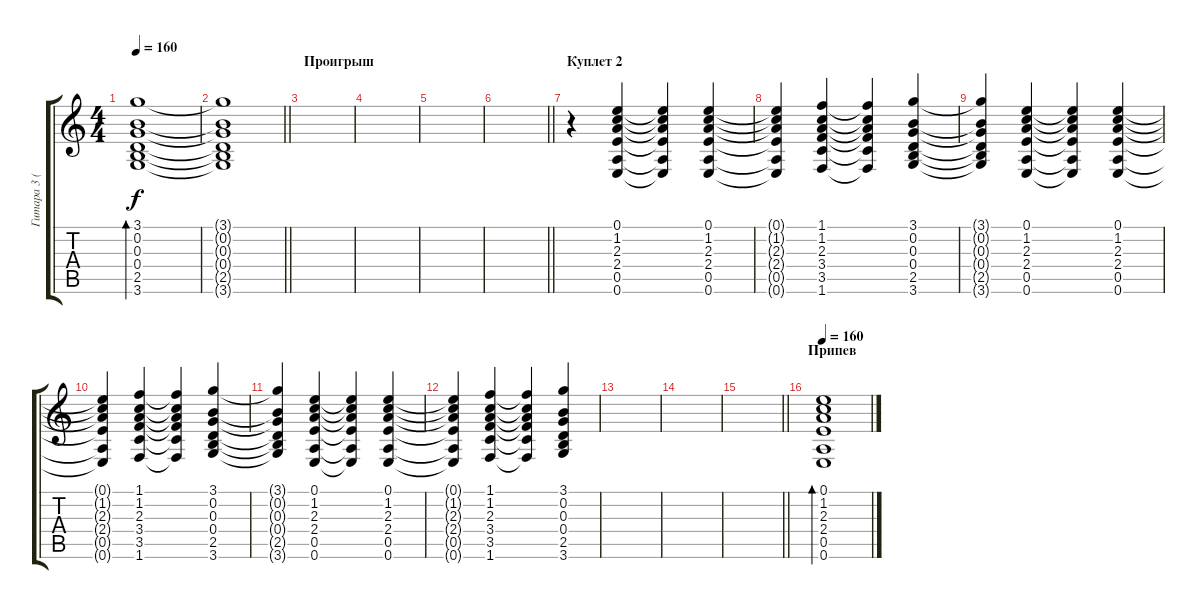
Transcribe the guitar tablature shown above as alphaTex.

\track ("Гитара 3 (акустика)" "Гитара 3 (") {instrument acousticguitarsteel}
\staff {score tabs}
\tuning (E4 B3 G3 D3 A2 E2) {hide}
\ts (4 4)
\tempo 160
\clef g2
\ks c
(3.1 0.2 0.3 0.4 2.5 3.6).1{bd 60 dy f} |
\barLineRight lightlight
(3.1{t} 0.2{t} 0.3{t} 0.4{t} 2.5{t} 3.6{t}).1 |
\section ("" "Проигрыш")
|
|
|
\barLineRight lightlight
|
\section ("" "Куплет 2")
r.4 (0.1 1.2 2.3 2.4 0.5 0.6).4 (0.1{t} 1.2{t} 2.3{t} 2.4{t} 0.5{t} 0.6{t}).4 (0.1 1.2 2.3 2.4 0.5 0.6).4 |
(0.1{t} 1.2{t} 2.3{t} 2.4{t} 0.5{t} 0.6{t}).4 (1.1 1.2 2.3 3.4 3.5 1.6).4 (1.1{t} 1.2{t} 2.3{t} 3.4{t} 3.5{t} 1.6{t}).4 (3.1 0.2 0.3 0.4 2.5 3.6).4 |
(3.1{t} 0.2{t} 0.3{t} 0.4{t} 2.5{t} 3.6{t}).4 (0.1 1.2 2.3 2.4 0.5 0.6).4 (0.1{t} 1.2{t} 2.3{t} 2.4{t} 0.5{t} 0.6{t}).4 (0.1 1.2 2.3 2.4 0.5 0.6).4 |
(0.1{t} 1.2{t} 2.3{t} 2.4{t} 0.5{t} 0.6{t}).4 (1.1 1.2 2.3 3.4 3.5 1.6).4 (1.1{t} 1.2{t} 2.3{t} 3.4{t} 3.5{t} 1.6{t}).4 (3.1 0.2 0.3 0.4 2.5 3.6).4 |
(3.1{t} 0.2{t} 0.3{t} 0.4{t} 2.5{t} 3.6{t}).4 (0.1 1.2 2.3 2.4 0.5 0.6).4 (0.1{t} 1.2{t} 2.3{t} 2.4{t} 0.5{t} 0.6{t}).4 (0.1 1.2 2.3 2.4 0.5 0.6).4 |
(0.1{t} 1.2{t} 2.3{t} 2.4{t} 0.5{t} 0.6{t}).4 (1.1 1.2 2.3 3.4 3.5 1.6).4 (1.1{t} 1.2{t} 2.3{t} 3.4{t} 3.5{t} 1.6{t}).4 (3.1 0.2 0.3 0.4 2.5 3.6).4 |
|
|
\barLineRight lightlight
|
\section ("" "Припев")
\tempo 160
(0.1 1.2 2.3 2.4 0.5 0.6).1{bd 60}
